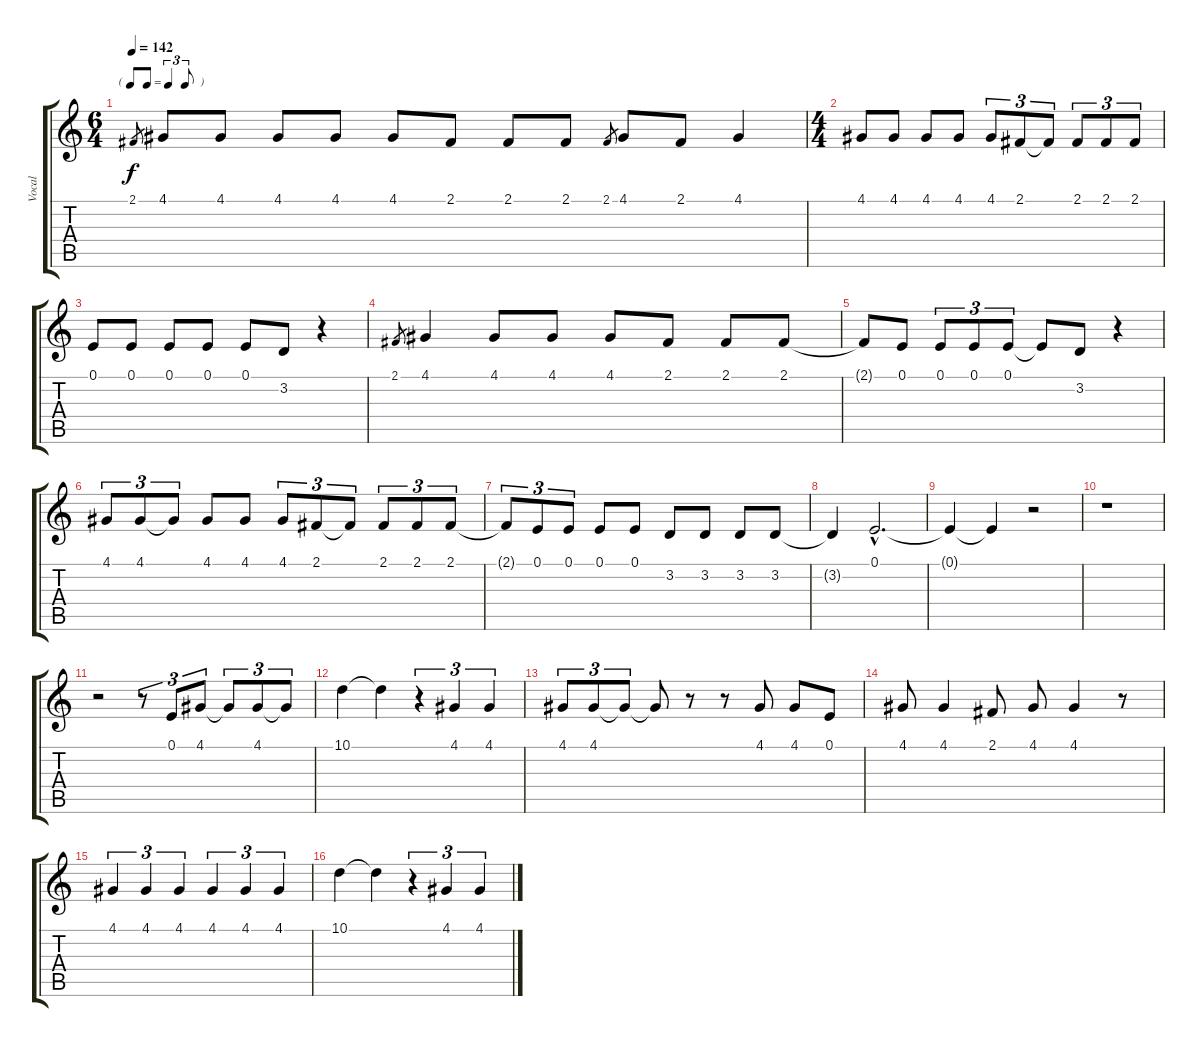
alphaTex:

\track ("Vocal" "Vocal") {instrument stringensemble1}
\staff {score tabs}
\tuning (E4 B3 G3 D3 A2 E2) {hide}
\ts (6 4)
\tf triplet8th
\tempo 142
\clef g2
\ks c
2.1.8{gr dy f} 4.1.8 4.1.8 4.1.8 4.1.8 4.1.8 2.1.8 2.1.8 2.1.8 2.1.8{gr} 4.1.8 2.1.8 4.1.4 |
\ts (4 4)
4.1.8 4.1.8 4.1.8 4.1.8 4.1.8{tu (3 2)} 2.1.8{tu (3 2)} 2.1{t}.8{tu (3 2)} 2.1.8{tu (3 2)} 2.1.8{tu (3 2)} 2.1.8{tu (3 2)} |
0.1.8 0.1.8 0.1.8 0.1.8 0.1.8 3.2.8 r.4 |
2.1.8{gr} 4.1.4 4.1.8 4.1.8 4.1.8 2.1.8 2.1.8 2.1.8 |
2.1{t}.8 0.1.8 0.1.8{tu (3 2)} 0.1.8{tu (3 2)} 0.1.8{tu (3 2)} 0.1{t}.8 3.2.8 r.4 |
4.1.8{tu (3 2)} 4.1.8{tu (3 2)} 4.1{t}.8{tu (3 2)} 4.1.8 4.1.8 4.1.8{tu (3 2)} 2.1.8{tu (3 2)} 2.1{t}.8{tu (3 2)} 2.1.8{tu (3 2)} 2.1.8{tu (3 2)} 2.1.8{tu (3 2)} |
2.1{t}.8{tu (3 2)} 0.1.8{tu (3 2)} 0.1.8{tu (3 2)} 0.1.8 0.1.8 3.2.8 3.2.8 3.2.8 3.2.8 |
3.2{t}.4 0.1{hac}.2{d} |
0.1{t}.4 0.1{t}.4 r.2 |
r.1 |
r.2 r.8{tu (3 2)} 0.1.8{tu (3 2)} 4.1.8{tu (3 2)} 4.1{t}.8{tu (3 2)} 4.1.8{tu (3 2)} 4.1{t}.8{tu (3 2)} |
10.1.4 10.1{t}.4 r.4{tu (3 2)} 4.1.4{tu (3 2)} 4.1.4{tu (3 2)} |
4.1.8{tu (3 2)} 4.1.8{tu (3 2)} 4.1{t}.8{tu (3 2)} 4.1{t}.8 r.8 r.8 4.1.8 4.1.8 0.1.8 |
4.1.8 4.1.4 2.1.8 4.1.8 4.1.4 r.8 |
4.1.4{tu (3 2)} 4.1.4{tu (3 2)} 4.1.4{tu (3 2)} 4.1.4{tu (3 2)} 4.1.4{tu (3 2)} 4.1.4{tu (3 2)} |
10.1.4 10.1{t}.4 r.4{tu (3 2)} 4.1.4{tu (3 2)} 4.1.4{tu (3 2)}
